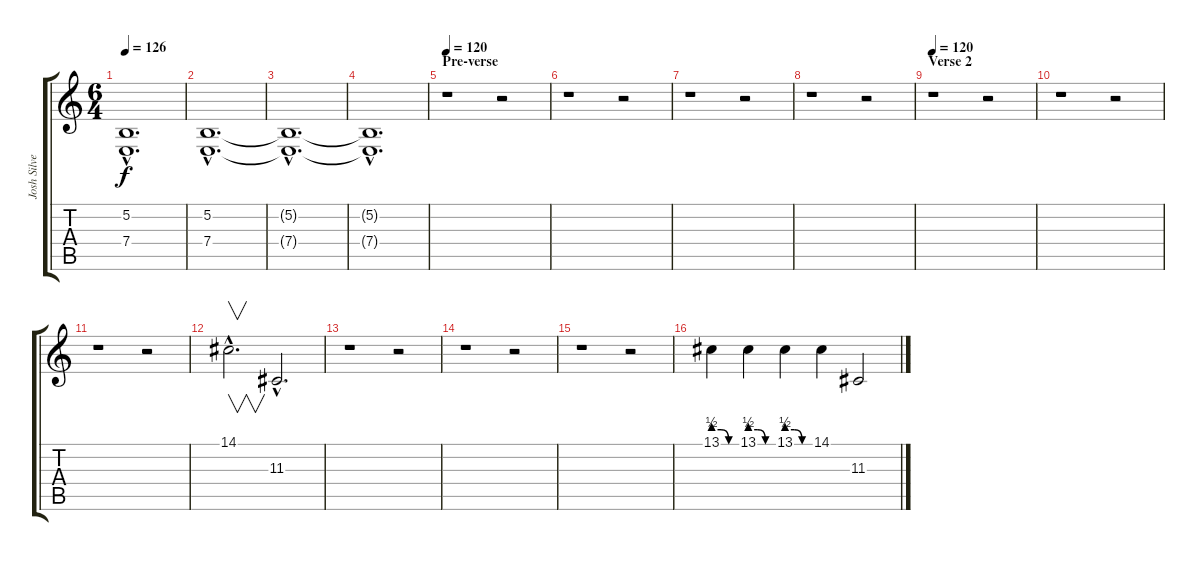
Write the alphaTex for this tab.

\track ("Josh Silver - Keyboard 2" "Josh Silve") {instrument choiraahs}
\staff {score tabs}
\tuning (B3 Gb3 D3 A2 E2 B1) {hide}
\ts (6 4)
\tempo 126
\clef g2
\ks c
(5.2{hac t} 7.4{hac t}).1{d dy f} |
(5.2{hac} 7.4{hac}).1{d} |
(5.2{hac t} 7.4{hac t}).1{d} |
(5.2{hac t} 7.4{hac t}).1{d} |
\section ("" "Pre-verse")
\tempo 120
r.1 r.2 |
r.1 r.2 |
r.1 r.2 |
r.1 r.2 |
\section ("" "Verse 2")
\tempo 120
r.1 r.2 |
r.1 r.2 |
r.1 r.2 |
14.1{hac}.2{v d volume 12 balance 16 instrument choiraahs} 11.3{hac}.2{d} |
r.1 r.2 |
r.1 r.2 |
r.1 r.2 |
13.1{be (custom 0 2 20 2 40 0 60 0)}.4{volume 12 balance 16 instrument choiraahs} 13.1{be (custom 0 2 20 2 40 0 60 0)}.4 13.1{be (custom 0 2 20 2 40 0 60 0)}.4 14.1.4 11.3.2
